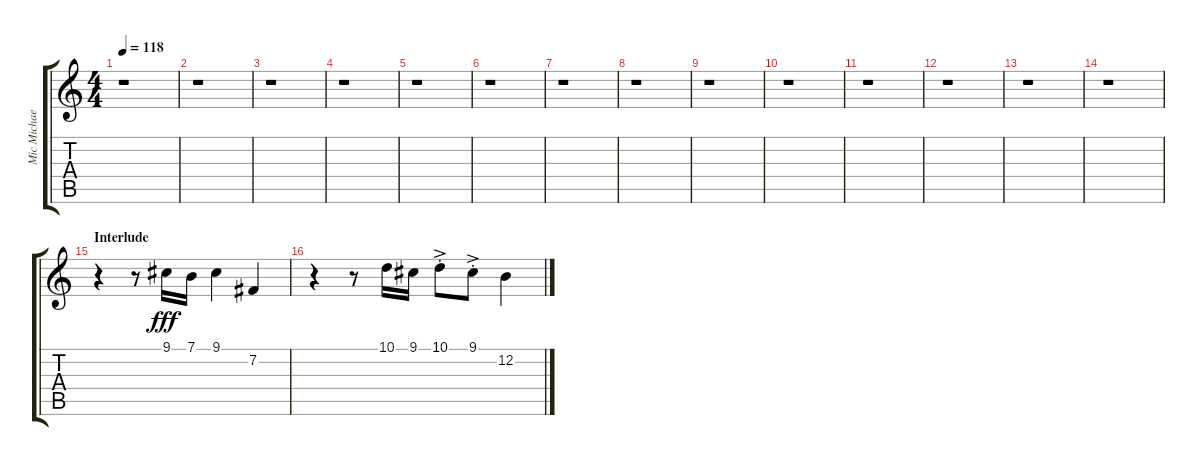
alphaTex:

\track ("Mic Michaeli - Roland JX-8P / Yamaha TX" "Mic Michae") {instrument synthbrass2}
\staff {score tabs}
\tuning (E4 B3 G3 D3 A2 E2) {hide}
\ts (4 4)
\tempo 118
\clef g2
\ks c
r.1{dy fff} |
r.1 |
r.1 |
r.1 |
r.1 |
r.1 |
r.1 |
r.1 |
r.1 |
r.1 |
r.1 |
r.1 |
r.1 |
r.1 |
\section ("" "Interlude")
r.4 r.8 9.1.16 7.1.16 9.1.4 7.2.4 |
r.4 r.8 10.1.16 9.1.16 10.1{ac st}.8 9.1{ac st}.8 12.2.4
